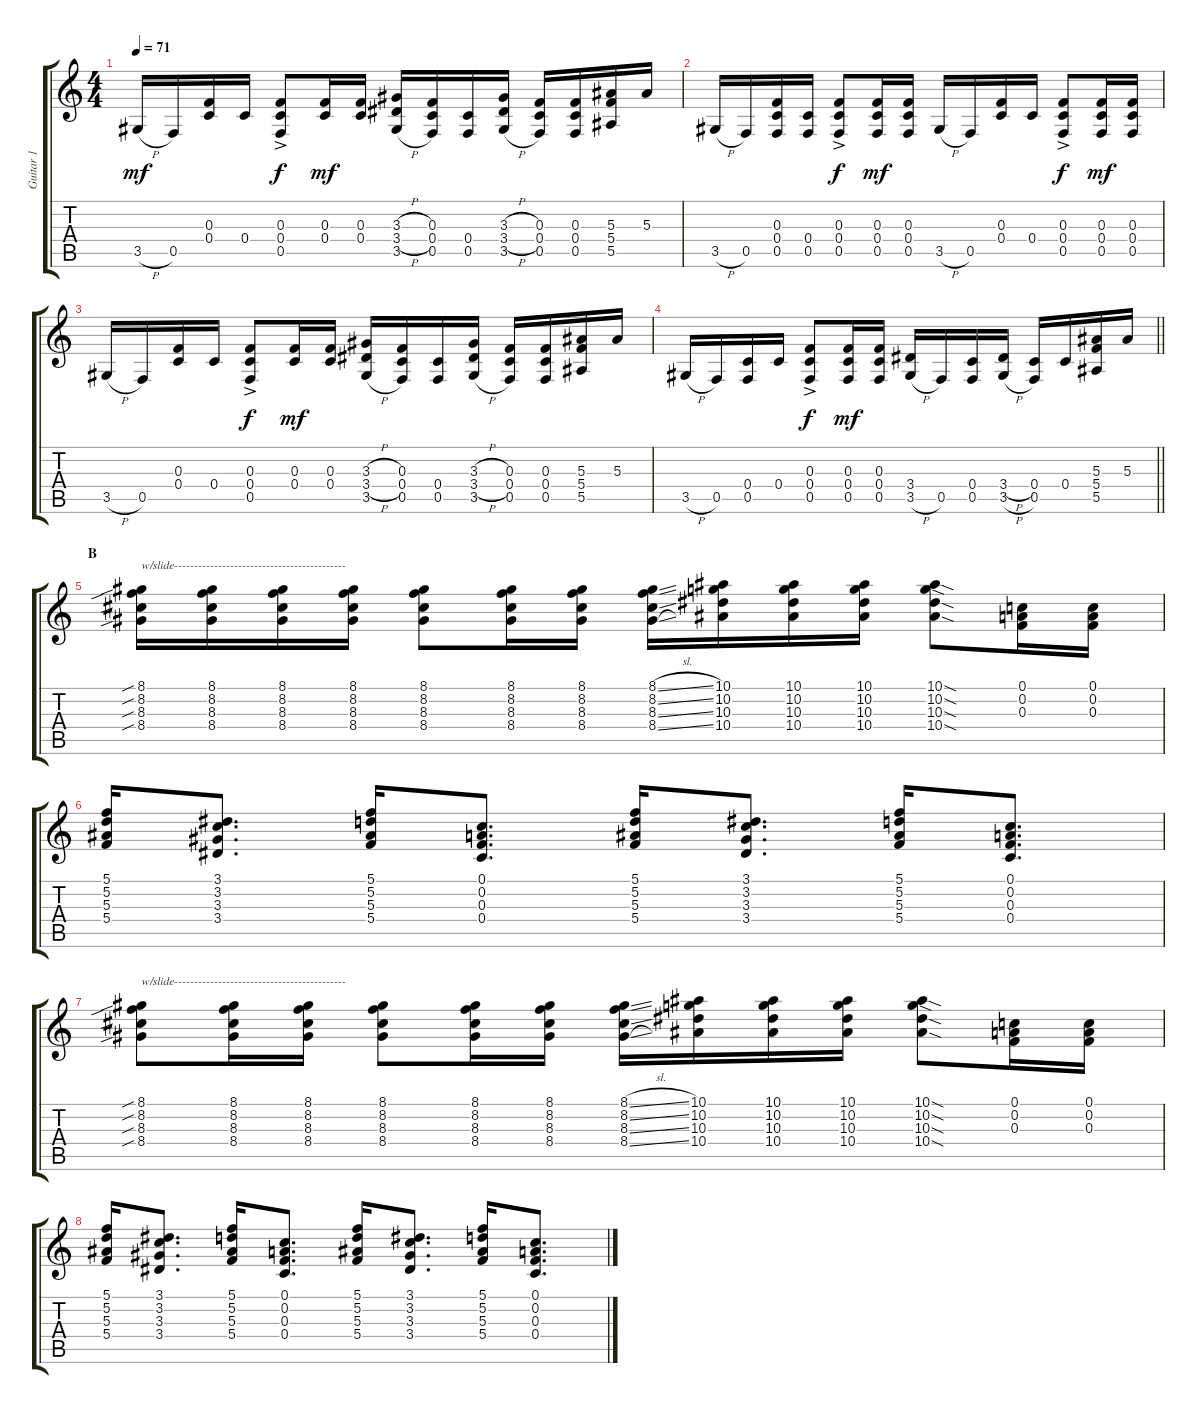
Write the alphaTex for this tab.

\track ("Guitar 1" "Guitar 1") {instrument electricguitarclean}
\staff {score tabs}
\tuning (C4 A3 F3 C3 F2 C2) {hide}
\ts (4 4)
\tempo 71
\clef g2
\ks c
3.5{h}.16{dy mf} 0.5.16 (0.3 0.4).16 0.4.16 (0.3{ac} 0.4{ac} 0.5{ac}).8{dy f} (0.3 0.4).16{dy mf} (0.3 0.4).16 (3.3{h} 3.4{h} 3.5{h}).16 (0.3 0.4 0.5).16 (0.4 0.5).16 (3.3{h} 3.4{h} 3.5{h}).16 (0.3 0.4 0.5).16 (0.3 0.4 0.5).16 (5.3 5.4 5.5).16 5.3.16 |
3.5{h}.16 0.5.16 (0.3 0.4 0.5).16 (0.4 0.5).16 (0.3{ac} 0.4{ac} 0.5{ac}).8{dy f} (0.3 0.4 0.5).16{dy mf} (0.3 0.4 0.5).16 3.5{h}.16 0.5.16 (0.3 0.4).16 0.4.16 (0.3{ac} 0.4{ac} 0.5{ac}).8{dy f} (0.3 0.4 0.5).16{dy mf} (0.3 0.4 0.5).16 |
3.5{h}.16 0.5.16 (0.3 0.4).16 0.4.16 (0.3{ac} 0.4{ac} 0.5{ac}).8{dy f} (0.3 0.4).16{dy mf} (0.3 0.4).16 (3.3{h} 3.4{h} 3.5{h}).16 (0.3 0.4 0.5).16 (0.4 0.5).16 (3.3{h} 3.4{h} 3.5{h}).16 (0.3 0.4 0.5).16 (0.3 0.4 0.5).16 (5.3 5.4 5.5).16 5.3.16 |
\barLineRight lightlight
3.5{h}.16 0.5.16 (0.4 0.5).16 0.4.16 (0.3{ac} 0.4{ac} 0.5{ac}).8{dy f} (0.3 0.4 0.5).16{dy mf} (0.3 0.4 0.5).16 (3.4 3.5{h}).16 0.5.16 (0.4 0.5).16 (3.4{h} 3.5{h}).16 (0.4 0.5).16 0.4.16 (5.3 5.4 5.5).16 5.3.16 |
\section ("" "B")
(8.1{sib} 8.2{sib} 8.3{sib} 8.4{sib}).16{txt "w/slide-------------------------------------------"} (8.1 8.2 8.3 8.4).16 (8.1 8.2 8.3 8.4).16 (8.1 8.2 8.3 8.4).16 (8.1 8.2 8.3 8.4).8 (8.1 8.2 8.3 8.4).16 (8.1 8.2 8.3 8.4).16 (8.1{sl} 8.2{sl} 8.3{sl} 8.4{sl}).16 (10.1 10.2 10.3 10.4).16 (10.1 10.2 10.3 10.4).16 (10.1 10.2 10.3 10.4).16 (10.1{sod} 10.2{sod} 10.3{sod} 10.4{sod}).8 (0.1 0.2 0.3).16 (0.1 0.2 0.3).16 |
(5.1 5.2 5.3 5.4).16 (3.1 3.2 3.3 3.4).8{d} (5.1 5.2 5.3 5.4).16 (0.1 0.2 0.3 0.4).8{d} (5.1 5.2 5.3 5.4).16 (3.1 3.2 3.3 3.4).8{d} (5.1 5.2 5.3 5.4).16 (0.1 0.2 0.3 0.4).8{d} |
(8.1{sib} 8.2{sib} 8.3{sib} 8.4{sib}).8{txt "w/slide-------------------------------------------"} (8.1 8.2 8.3 8.4).16 (8.1 8.2 8.3 8.4).16 (8.1 8.2 8.3 8.4).8 (8.1 8.2 8.3 8.4).16 (8.1 8.2 8.3 8.4).16 (8.1{sl} 8.2{sl} 8.3{sl} 8.4{sl}).16 (10.1 10.2 10.3 10.4).16 (10.1 10.2 10.3 10.4).16 (10.1 10.2 10.3 10.4).16 (10.1{sod} 10.2{sod} 10.3{sod} 10.4{sod}).8 (0.1 0.2 0.3).16 (0.1 0.2 0.3).16 |
(5.1 5.2 5.3 5.4).16 (3.1 3.2 3.3 3.4).8{d} (5.1 5.2 5.3 5.4).16 (0.1 0.2 0.3 0.4).8{d} (5.1 5.2 5.3 5.4).16 (3.1 3.2 3.3 3.4).8{d} (5.1 5.2 5.3 5.4).16 (0.1 0.2 0.3 0.4).8{d}
